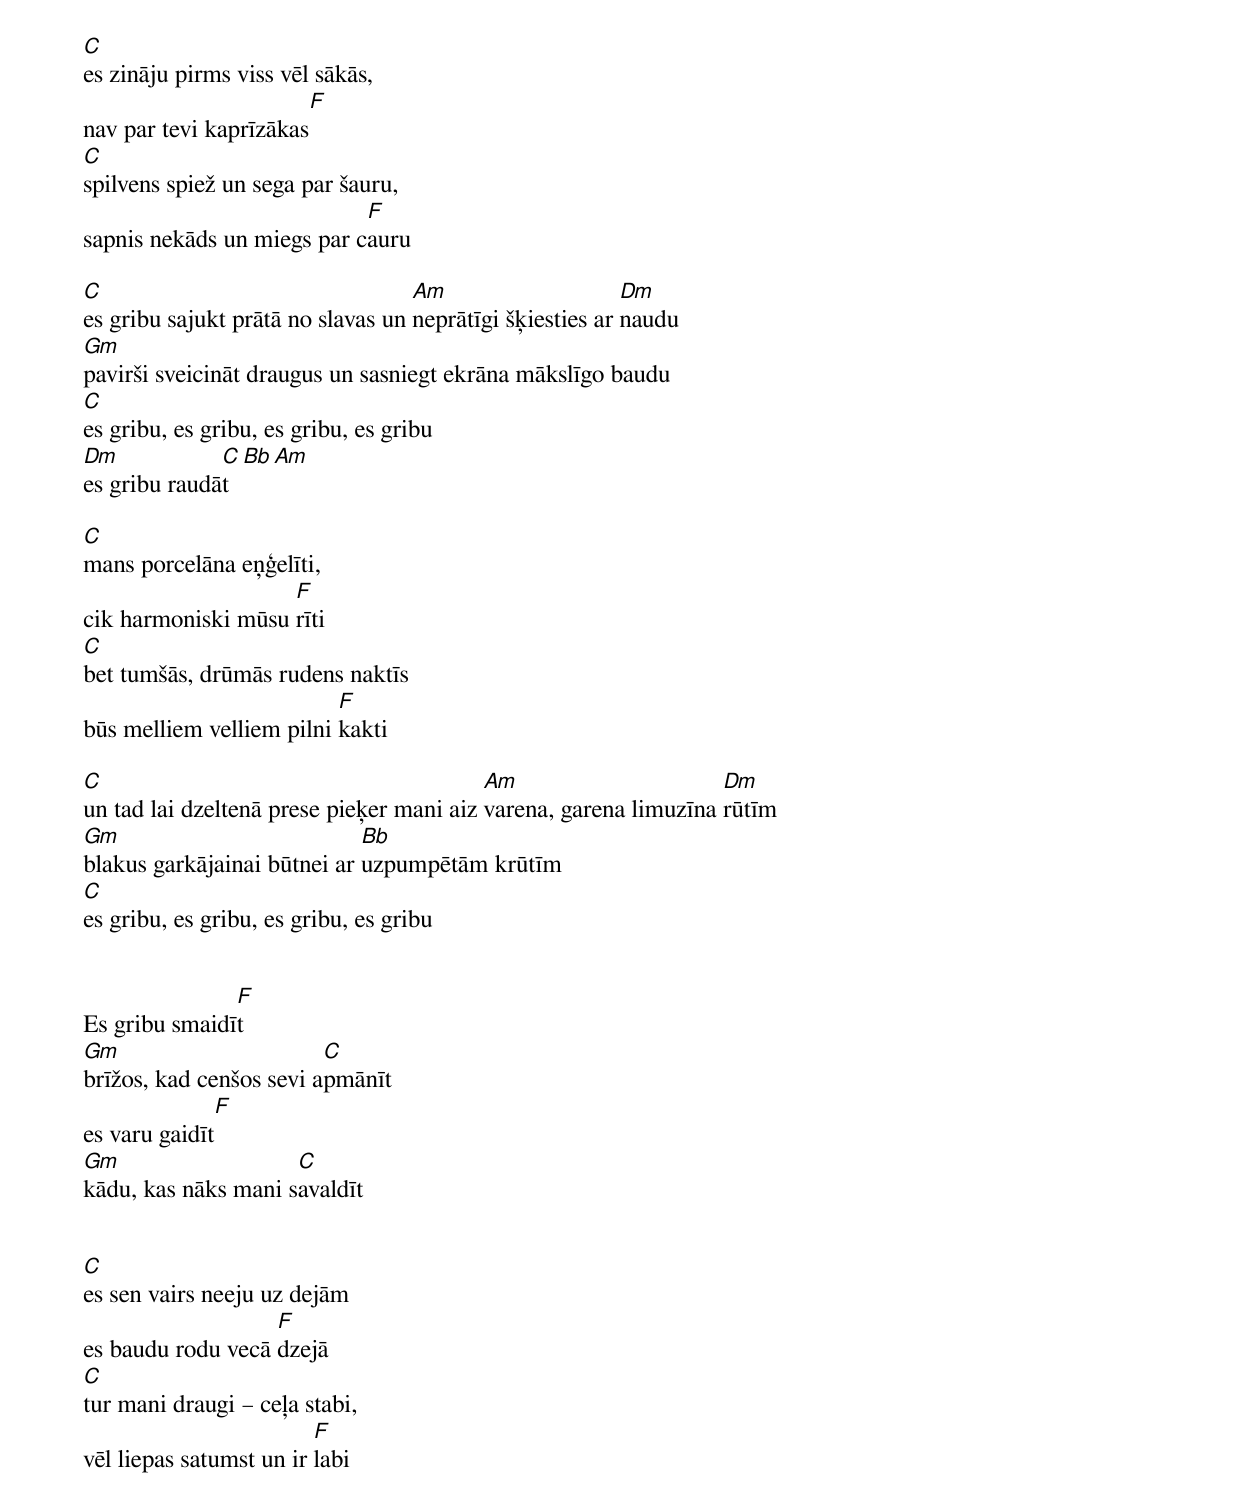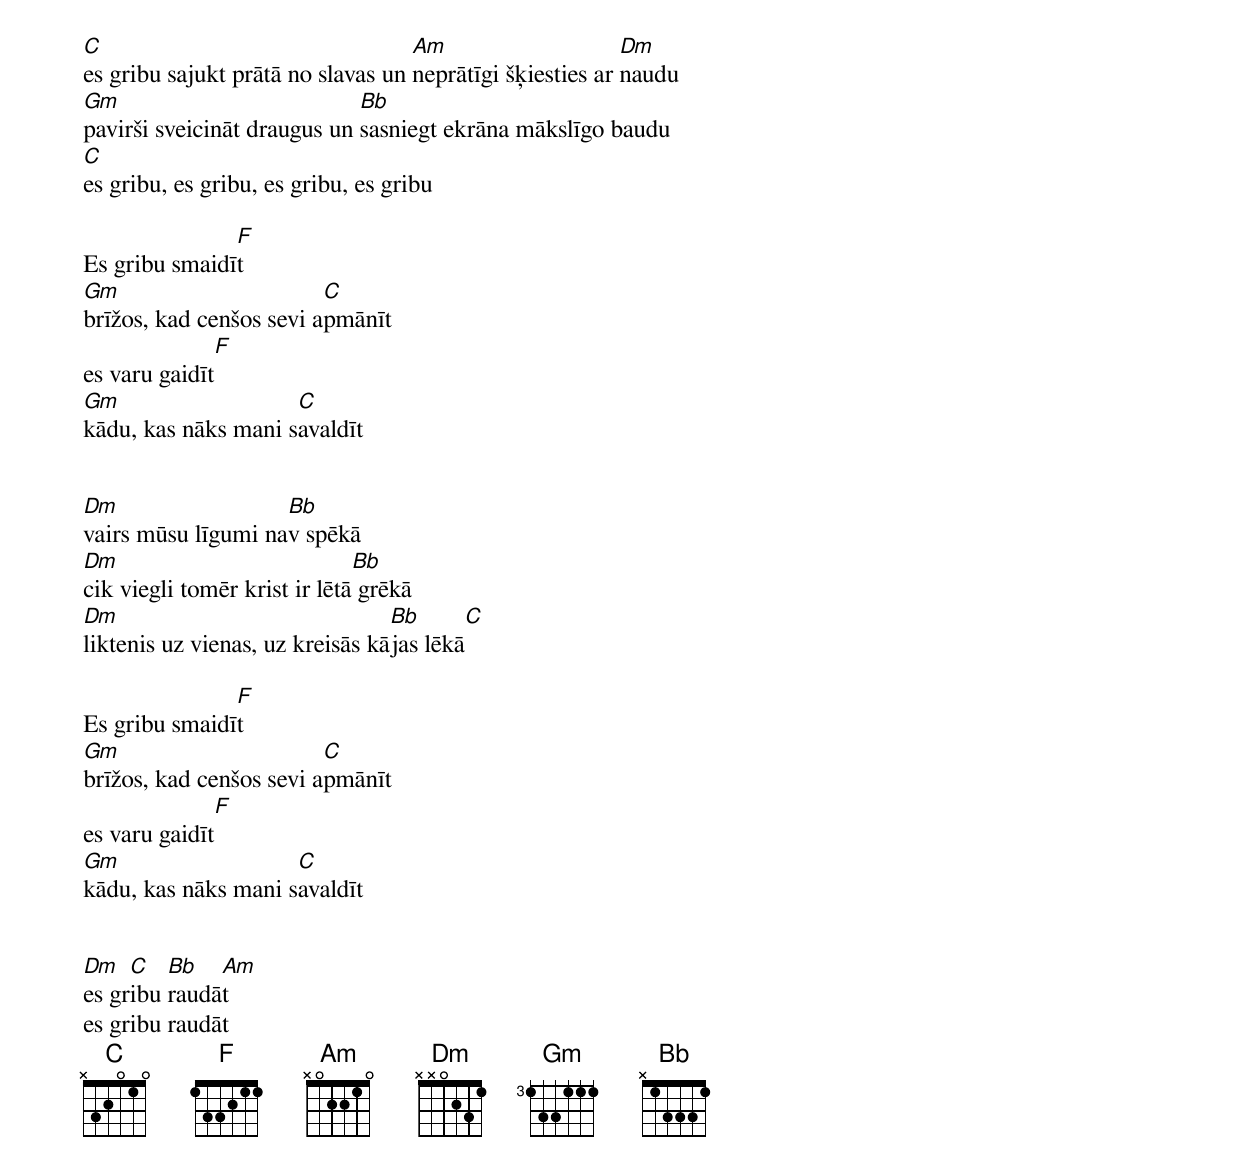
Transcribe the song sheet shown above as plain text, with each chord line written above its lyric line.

C
es zināju pirms viss vēl sākās,
                       F
nav par tevi kaprīzākas
C
spilvens spiež un sega par šauru,
                            F
sapnis nekāds un miegs par cauru

C         			   Am                     Dm
es gribu sajukt prātā no slavas un neprātīgi šķiesties ar naudu
Gm
pavirši sveicināt draugus un sasniegt ekrāna mākslīgo baudu
C
es gribu, es gribu, es gribu, es gribu
Dm            C         Bb         Am
es gribu raudāt

C
mans porcelāna eņģelīti,
                    F
cik harmoniski mūsu rīti
C
bet tumšās, drūmās rudens naktīs
  		          F
būs melliem velliem pilni kakti

C     					  Am	                  Dm
un tad lai dzeltenā prese pieķer mani aiz varena, garena limuzīna rūtīm
Gm                           Bb
blakus garkājainai būtnei ar uzpumpētām krūtīm
C
es gribu, es gribu, es gribu, es gribu


               F
Es gribu smaidīt
Gm                       C
brīžos, kad cenšos sevi apmānīt
              F
es varu gaidīt
Gm		     C
kādu, kas nāks mani savaldīt


C
es sen vairs neeju uz dejām
 		   F
es baudu rodu vecā dzejā
C
tur mani draugi – ceļa stabi,
       		         F
vēl liepas satumst un ir labi

C				   Am	                  Dm
es gribu sajukt prātā no slavas un neprātīgi šķiesties ar naudu
Gm			     Bb
pavirši sveicināt draugus un sasniegt ekrāna mākslīgo baudu
C
es gribu, es gribu, es gribu, es gribu

               F
Es gribu smaidīt
Gm                       C
brīžos, kad cenšos sevi apmānīt
              F
es varu gaidīt
Gm		     C
kādu, kas nāks mani savaldīt


Dm		    Bb
vairs mūsu līgumi nav spēkā
Dm		              Bb
cik viegli tomēr krist ir lētā grēkā
Dm			         Bb         C
liktenis uz vienas, uz kreisās kājas lēkā

               F
Es gribu smaidīt
Gm                       C
brīžos, kad cenšos sevi apmānīt
              F
es varu gaidīt
Gm		     C
kādu, kas nāks mani savaldīt


Dm   C   Bb   Am
es gribu raudāt
es gribu raudāt
